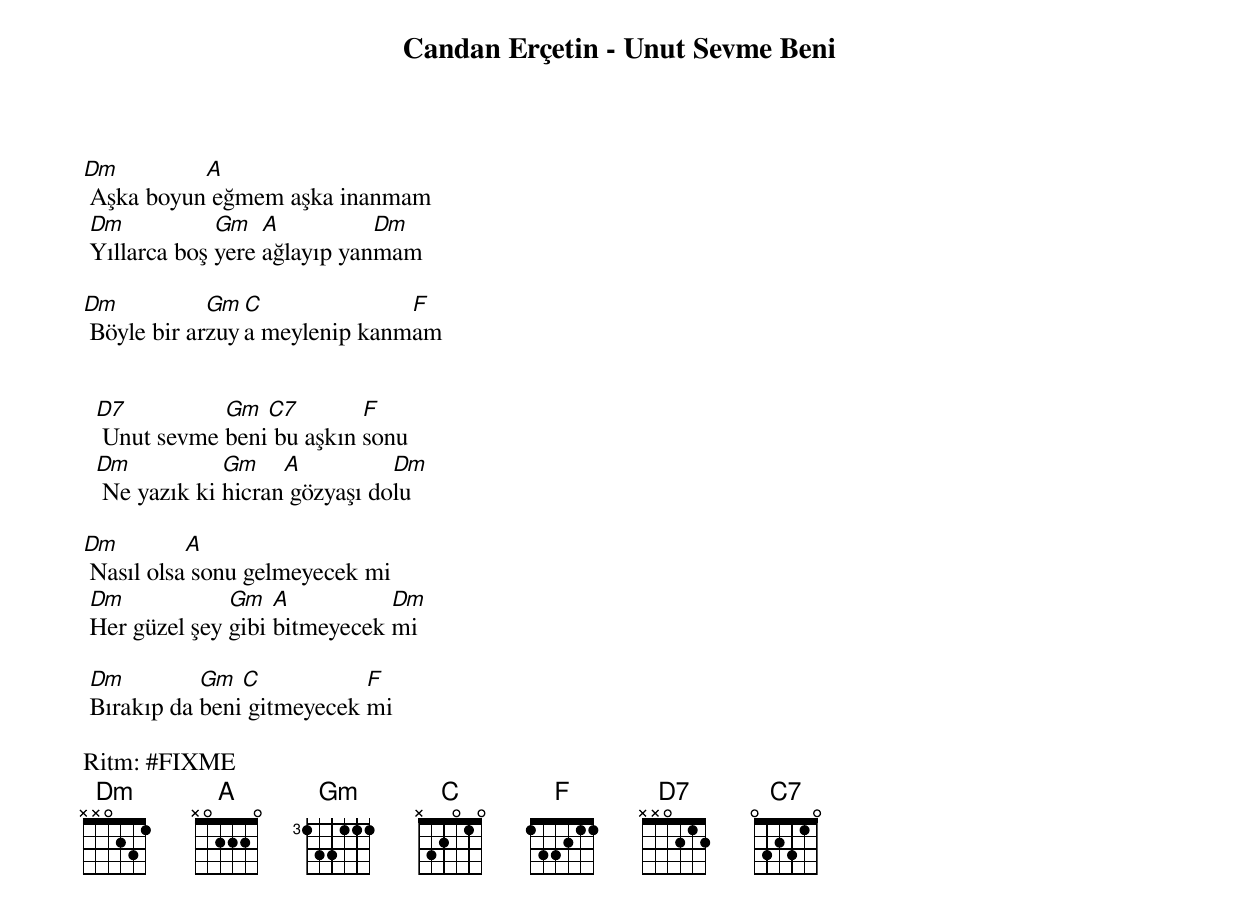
Candan Erçetin - Unut Sevme Beni

Dm         A
 Aşka boyun eğmem aşka inanmam
 Dm           Gm   A          Dm
 Yıllarca boş yere ağlayıp yanmam

Dm           Gm C              F
 Böyle bir arzuya meylenip kanmam


  D7          Gm  C7        F
   Unut sevme beni bu aşkın sonu
  Dm           Gm    A          Dm
   Ne yazık ki hicran gözyaşı dolu

Dm         A
 Nasıl olsa sonu gelmeyecek mi
 Dm            Gm   A          Dm
 Her güzel şey gibi bitmeyecek mi

 Dm         Gm  C           F
 Bırakıp da beni gitmeyecek mi

Ritm: #FIXME
